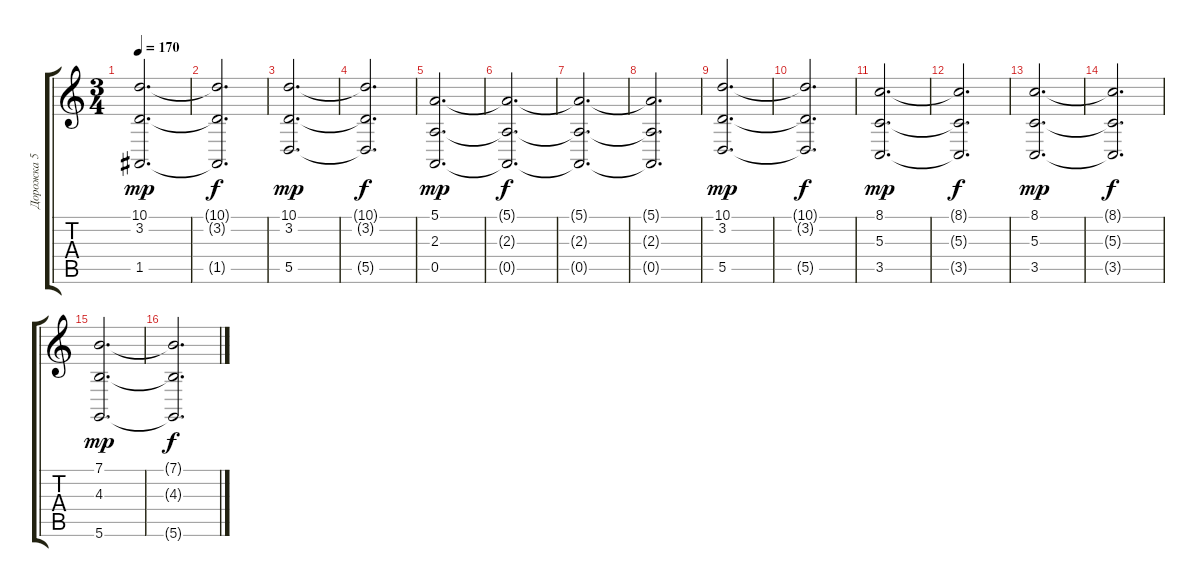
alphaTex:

\track ("Дорожка 5" "Дорожка 5") {instrument stringensemble1}
\staff {score tabs}
\tuning (E4 B3 G3 D3 A2 D2) {hide}
\ts (3 4)
\tempo 170
\clef g2
\ks c
(10.1 3.2 1.5).2{d dy mp} |
(10.1{t} 3.2{t} 1.5{t}).2{d dy f} |
(10.1 3.2 5.5).2{d dy mp} |
(10.1{t} 3.2{t} 5.5{t}).2{d dy f} |
(5.1 2.3 0.5).2{d dy mp} |
(5.1{t} 2.3{t} 0.5{t}).2{d dy f} |
(5.1{t} 2.3{t} 0.5{t}).2{d} |
(5.1{t} 2.3{t} 0.5{t}).2{d} |
(10.1 3.2 5.5).2{d dy mp} |
(10.1{t} 3.2{t} 5.5{t}).2{d dy f} |
(8.1 5.3 3.5).2{d dy mp} |
(8.1{t} 5.3{t} 3.5{t}).2{d dy f} |
(8.1 5.3 3.5).2{d dy mp} |
(8.1{t} 5.3{t} 3.5{t}).2{d dy f} |
(7.1 4.3 5.6).2{d dy mp} |
(7.1{t} 4.3{t} 5.6{t}).2{d dy f}
